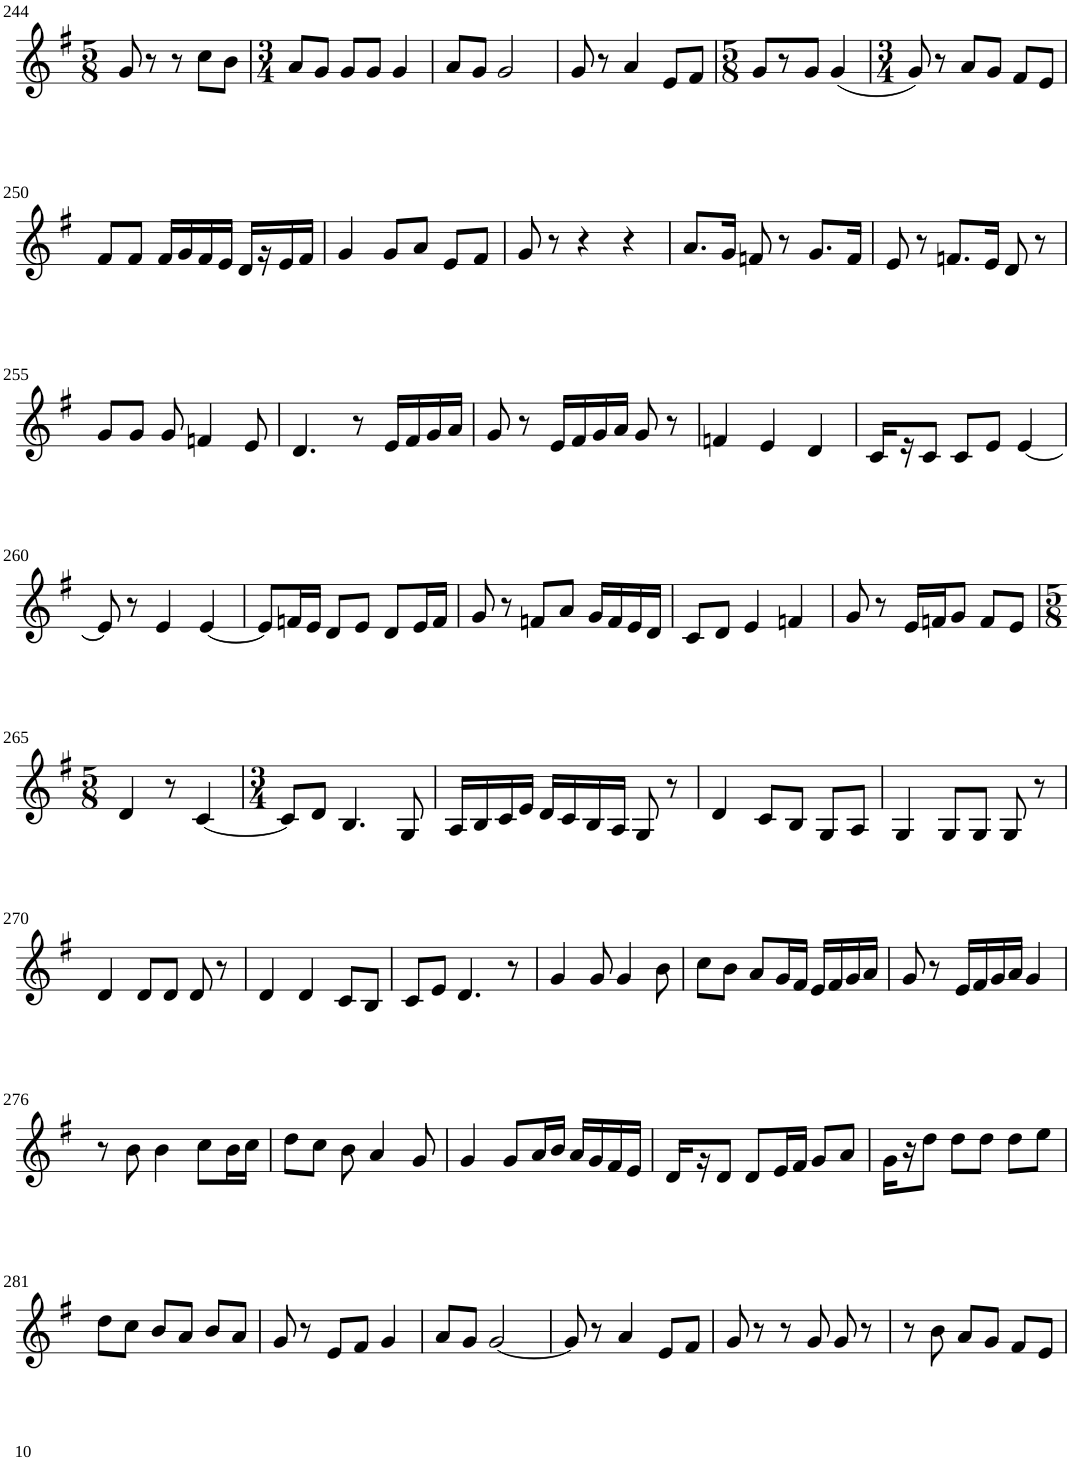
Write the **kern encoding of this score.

**kern
*part1
*staff1
*I"Violin
!!LO:PB:g=z
*clefG2
*k[f#]
*G:
*M5/8
=244
8g/
8r
8r
8cc\L
8b\J
=245
*M3/4
8a/L
8g/J
8g/L
8g/J
4g/
=246
8a/L
8g/J
2g/
=247
8g/
8r
4a/
8e/L
8f#/J
=248
*M5/8
8g/L
8r
8g/J
(4g/
=249
*M3/4
8g/)
8r
8a/L
8g/J
8f#/L
8e/J
!!LO:LB:g=z
=250
8f#/L
8f#/J
16f#/LL
16g/
16f#/
16e/JJ
16d/LL
16r
16e/
16f#/JJ
=251
4g/
8g/L
8a/J
8e/L
8f#/J
=252
8g/
8r
4r
4r
=253
8.a/L
16g/Jk
8fn/
8r
8.g/L
16f/Jk
=254
8e/
8r
8.fn/L
16e/Jk
8d/
8r
!!LO:LB:g=z
=255
8g/L
8g/J
8g/
4fn/
8e/
=256
4.d/
8r
16e/LL
16f#/
16g/
16a/JJ
=257
8g/
8r
16e/LL
16f#/
16g/
16a/JJ
8g/
8r
=258
4fn/
4e/
4d/
=259
16c/LL
16r
8c/J
8c/L
8e/J
[4e/
!!LO:LB:g=z
=260
8e/]
8r
4e/
[4e/
=261
8e/L]
16fn/L
16e/JJ
8d/L
8e/J
8d/L
16e/L
16f/JJ
=262
8g/
8r
8fn/L
8a/J
16g/LL
16f/
16e/
16d/JJ
=263
8c/L
8d/J
4e/
4fn/
=264
8g/
8r
16e/LL
16fn/J
8g/J
8f/L
8e/J
!!LO:LB:g=z
=265
*M5/8
4d/
8r
[4c/
=266
*M3/4
8c/L]
8d/J
4.B/
8G/
=267
16A/LL
16B/
16c/
16e/JJ
16d/LL
16c/
16B/
16A/JJ
8G/
8r
=268
4d/
8c/L
8B/J
8G/L
8A/J
=269
4G/
8G/L
8G/J
8G/
8r
!!LO:LB:g=z
=270
4d/
8d/L
8d/J
8d/
8r
=271
4d/
4d/
8c/L
8B/J
=272
8c/L
8e/J
4.d/
8r
=273
4g/
8g/
4g/
8b\
=274
8cc\L
8b\J
8a/L
16g/L
16f#/JJ
16e/LL
16f#/
16g/
16a/JJ
=275
8g/
8r
16e/LL
16f#/
16g/
16a/JJ
4g/
!!LO:LB:g=z
=276
8r
8b\
4b\
8cc\L
16b\L
16cc\JJ
=277
8dd\L
8cc\J
8b\
4a/
8g/
=278
4g/
8g/L
16a/L
16b/JJ
16a/LL
16g/
16f#/
16e/JJ
=279
16d/LL
16r
8d/J
8d/L
16e/L
16f#/JJ
8g/L
8a/J
=280
16g\LL
16r
8dd\J
8dd\L
8dd\J
8dd\L
8ee\J
!!LO:LB:g=z
=281
8dd\L
8cc\J
8b/L
8a/J
8b/L
8a/J
=282
8g/
8r
8e/L
8f#/J
4g/
=283
8a/L
8g/J
[2g/
=284
8g/]
8r
4a/
8e/L
8f#/J
=285
8g/
8r
8r
8g/
8g/
8r
=286
8r
8b\
8a/L
8g/J
8f#/L
8e/J
=
*-
